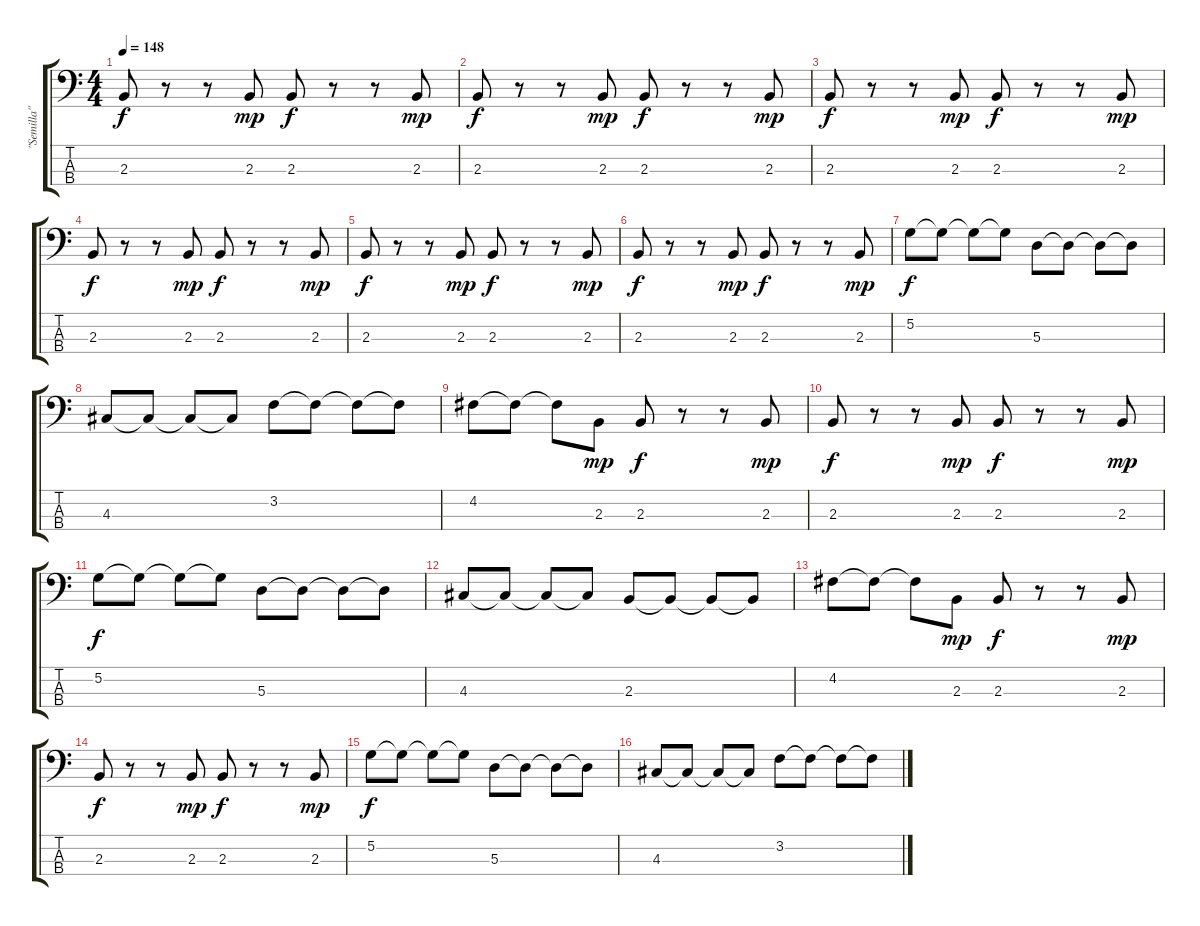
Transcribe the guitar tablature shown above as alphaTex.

\track ("\"Semilla\" Bucciarelli" "\"Semilla\" ") {instrument electricbassfinger}
\staff {score tabs}
\tuning (G2 D2 A1 E1) {hide}
\ts (4 4)
\tempo 148
\clef f4
\ks c
2.3.8{dy f} r.8 r.8 2.3.8{dy mp} 2.3.8{dy f} r.8 r.8 2.3.8{dy mp} |
2.3.8{dy f} r.8 r.8 2.3.8{dy mp} 2.3.8{dy f} r.8 r.8 2.3.8{dy mp} |
2.3.8{dy f} r.8 r.8 2.3.8{dy mp} 2.3.8{dy f} r.8 r.8 2.3.8{dy mp} |
2.3.8{dy f} r.8 r.8 2.3.8{dy mp} 2.3.8{dy f} r.8 r.8 2.3.8{dy mp} |
2.3.8{dy f} r.8 r.8 2.3.8{dy mp} 2.3.8{dy f} r.8 r.8 2.3.8{dy mp} |
2.3.8{dy f} r.8 r.8 2.3.8{dy mp} 2.3.8{dy f} r.8 r.8 2.3.8{dy mp} |
5.2.8{dy f} 5.2{t}.8 5.2{t}.8 5.2{t}.8 5.3.8 5.3{t}.8 5.3{t}.8 5.3{t}.8 |
4.3.8 4.3{t}.8 4.3{t}.8 4.3{t}.8 3.2.8 3.2{t}.8 3.2{t}.8 3.2{t}.8 |
4.2.8 4.2{t}.8 4.2{t}.8 2.3.8{dy mp} 2.3.8{dy f} r.8 r.8 2.3.8{dy mp} |
2.3.8{dy f} r.8 r.8 2.3.8{dy mp} 2.3.8{dy f} r.8 r.8 2.3.8{dy mp} |
5.2.8{dy f} 5.2{t}.8 5.2{t}.8 5.2{t}.8 5.3.8 5.3{t}.8 5.3{t}.8 5.3{t}.8 |
4.3.8 4.3{t}.8 4.3{t}.8 4.3{t}.8 2.3.8 2.3{t}.8 2.3{t}.8 2.3{t}.8 |
4.2.8 4.2{t}.8 4.2{t}.8 2.3.8{dy mp} 2.3.8{dy f} r.8 r.8 2.3.8{dy mp} |
2.3.8{dy f} r.8 r.8 2.3.8{dy mp} 2.3.8{dy f} r.8 r.8 2.3.8{dy mp} |
5.2.8{dy f} 5.2{t}.8 5.2{t}.8 5.2{t}.8 5.3.8 5.3{t}.8 5.3{t}.8 5.3{t}.8 |
4.3.8 4.3{t}.8 4.3{t}.8 4.3{t}.8 3.2.8 3.2{t}.8 3.2{t}.8 3.2{t}.8
